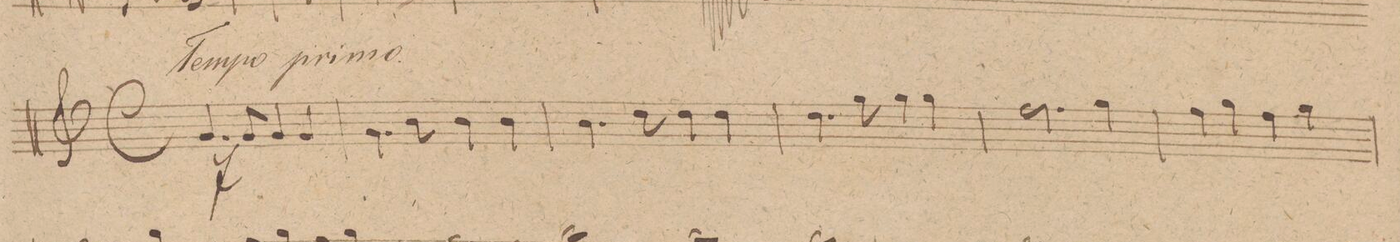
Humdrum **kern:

**kern	**dynam
*I"Clarnetto 1mo in A.	*
*clefG2	*
*k[]	*
*met(c|)	*
*M2/2	*
4.g/	f
8g/	.
4g/	.
4g/	.
=106	=106
4.g\	.
8b\	.
4b\	.
4b\	.
=107	=107
4.b\	.
8dd\	.
4dd\	.
4dd\	.
=108	=108
4.dd\	.
8gg\	.
4gg\	.
4gg\	.
=109	=109
2.ff\	.
4gg\	.
=110	=110
4ff\	.
4gg\	.
4ff\	.
4gg\	.
=111	=111
*-	*-
